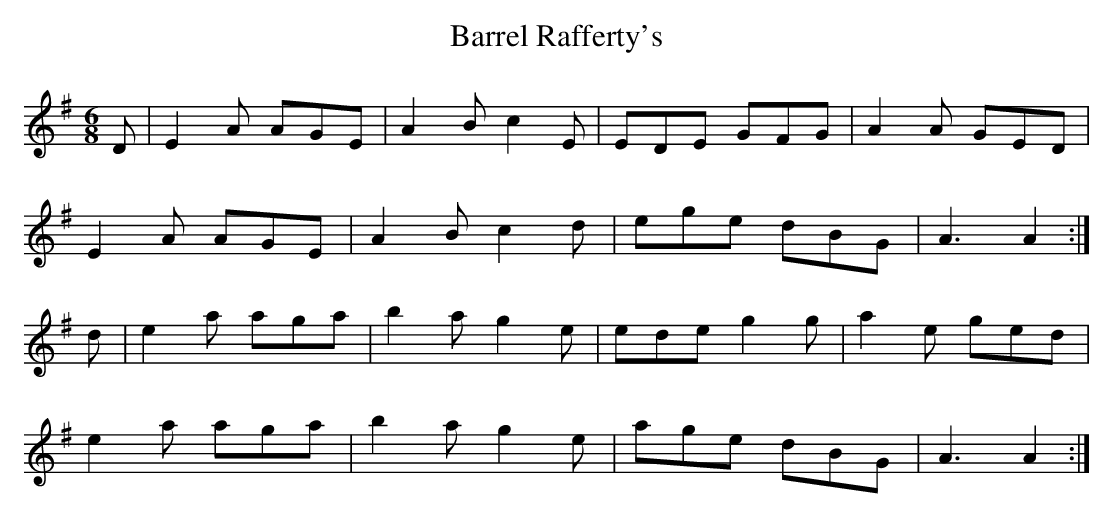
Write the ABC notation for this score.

X:1
T: Barrel Rafferty's
M: 6/8
L: 1/8
K: Ador
D|E2 A AGE |A2 B c2 E |EDE GFG |A2 A GED |
E2 A AGE |A2 B c2 d |ege dBG |A3 A2 :|
d|e2 a aga |b2 a g2 e |ede g2 g |a2 e ged |
e2 a aga |b2 a g2 e |age dBG |A3 A2 :|
